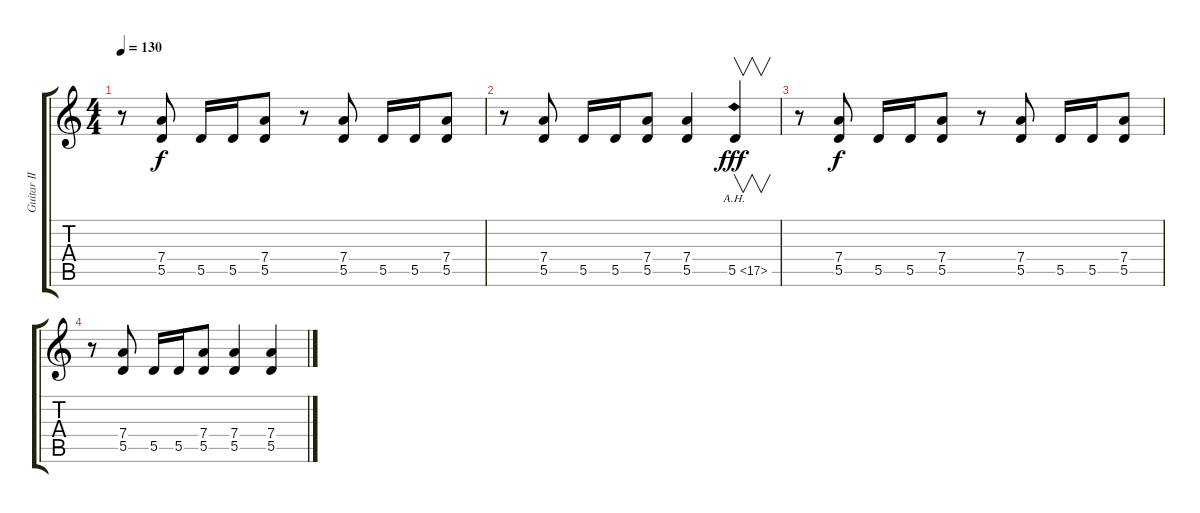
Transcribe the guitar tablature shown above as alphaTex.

\track ("Guitar II" "Guitar II") {instrument distortionguitar}
\staff {score tabs}
\tuning (E4 B3 G3 D3 A2 E2) {hide}
\ts (4 4)
\tempo 130
\clef g2
\ks c
r.8{dy f} (7.4 5.5).8 5.5.16 5.5.16 (7.4 5.5).8 r.8 (7.4 5.5).8 5.5.16 5.5.16 (7.4 5.5).8 |
r.8 (7.4 5.5).8 5.5.16 5.5.16 (7.4 5.5).8 (7.4 5.5).4 5.5{ah 12}.4{v dy fff instrument guitarharmonics} |
r.8{instrument distortionguitar} (7.4 5.5).8{dy f} 5.5.16 5.5.16 (7.4 5.5).8 r.8 (7.4 5.5).8 5.5.16 5.5.16 (7.4 5.5).8 |
r.8 (7.4 5.5).8 5.5.16 5.5.16 (7.4 5.5).8 (7.4 5.5).4 (7.4 5.5).4
